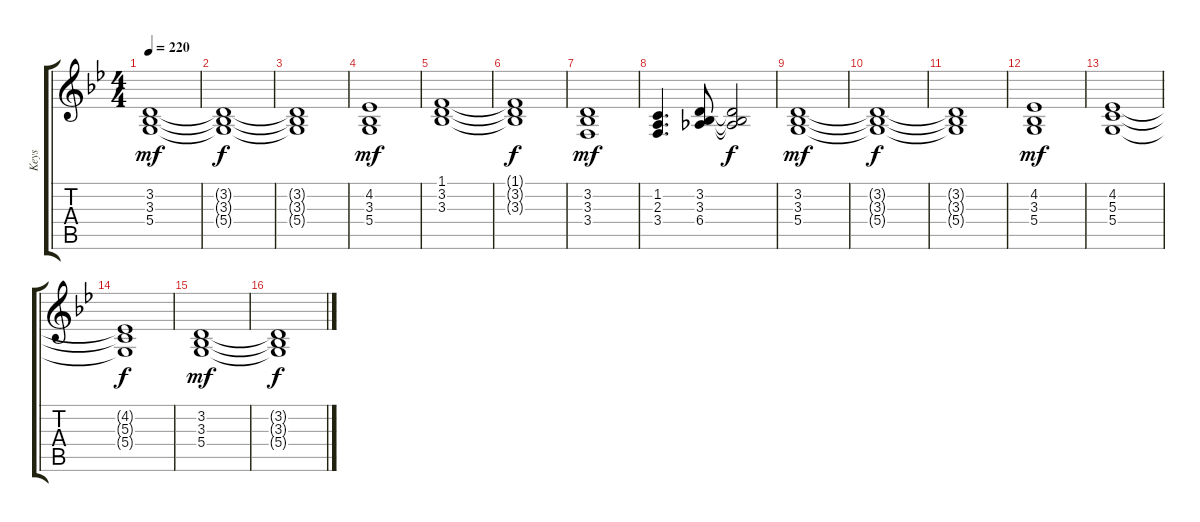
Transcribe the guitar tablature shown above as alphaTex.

\track ("Keys" "Keys") {instrument churchorgan}
\staff {score tabs}
\tuning (E4 B3 G3 D3 A2 E2) {hide}
\ts (4 4)
\tempo 220
\clef g2
\ks gminor
(3.2 3.3 5.4).1{dy mf volume 11} |
(3.2{t} 3.3{t} 5.4{t}).1{dy f} |
(3.2{t} 3.3{t} 5.4{t}).1 |
(4.2 3.3 5.4).1{dy mf} |
(1.1 3.2 3.3).1 |
(1.1{t} 3.2{t} 3.3{t}).1{dy f} |
(3.2 3.3 3.4).1{dy mf} |
(1.2 2.3 3.4).4{d} (3.2 3.3 6.4).8 (3.2{t} 3.3{t} 6.4{t}).2{dy f} |
(3.2 3.3 5.4).1{dy mf} |
(3.2{t} 3.3{t} 5.4{t}).1{dy f} |
(3.2{t} 3.3{t} 5.4{t}).1 |
(4.2 3.3 5.4).1{dy mf} |
(4.2 5.3 5.4).1 |
(4.2{t} 5.3{t} 5.4{t}).1{dy f} |
(3.2 3.3 5.4).1{dy mf} |
(3.2{t} 3.3{t} 5.4{t}).1{dy f}
